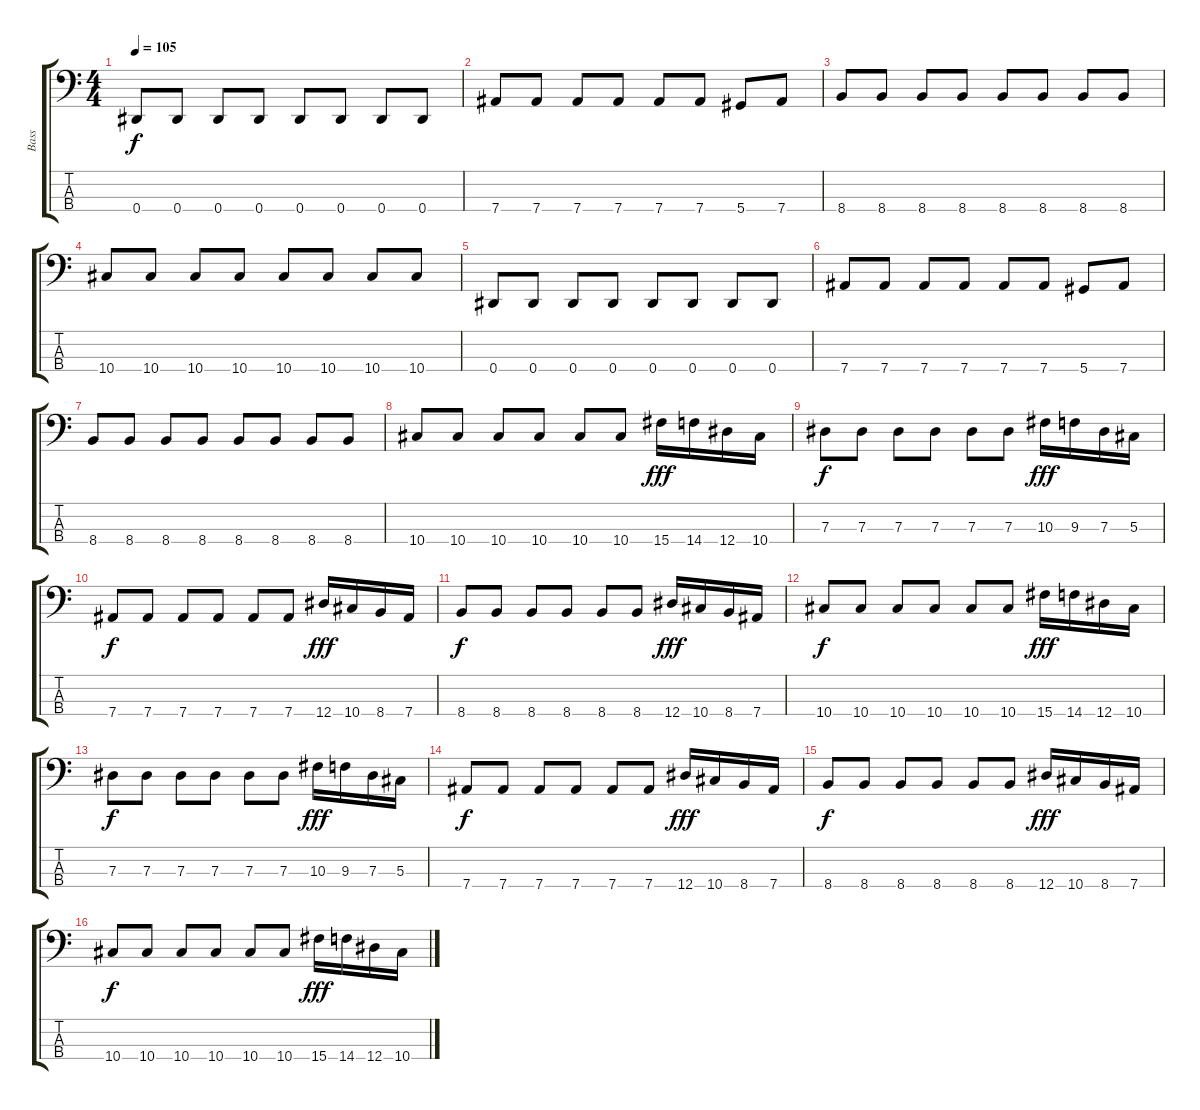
\track ("Bass" "Bass") {instrument electricbassfinger}
\staff {score tabs}
\tuning (Gb2 Db2 Ab1 Eb1) {hide}
\ts (4 4)
\tempo 105
\clef f4
\ks c
0.4.8{dy f} 0.4.8 0.4.8 0.4.8 0.4.8 0.4.8 0.4.8 0.4.8 |
7.4.8 7.4.8 7.4.8 7.4.8 7.4.8 7.4.8 5.4.8 7.4.8 |
8.4.8 8.4.8 8.4.8 8.4.8 8.4.8 8.4.8 8.4.8 8.4.8 |
10.4.8 10.4.8 10.4.8 10.4.8 10.4.8 10.4.8 10.4.8 10.4.8 |
0.4.8 0.4.8 0.4.8 0.4.8 0.4.8 0.4.8 0.4.8 0.4.8 |
7.4.8 7.4.8 7.4.8 7.4.8 7.4.8 7.4.8 5.4.8 7.4.8 |
8.4.8 8.4.8 8.4.8 8.4.8 8.4.8 8.4.8 8.4.8 8.4.8 |
10.4.8 10.4.8 10.4.8 10.4.8 10.4.8 10.4.8 15.4.16{dy fff} 14.4.16 12.4.16 10.4.16 |
7.3.8{dy f} 7.3.8 7.3.8 7.3.8 7.3.8 7.3.8 10.3.16{dy fff} 9.3.16 7.3.16 5.3.16 |
7.4.8{dy f} 7.4.8 7.4.8 7.4.8 7.4.8 7.4.8 12.4.16{dy fff} 10.4.16 8.4.16 7.4.16 |
8.4.8{dy f} 8.4.8 8.4.8 8.4.8 8.4.8 8.4.8 12.4.16{dy fff} 10.4.16 8.4.16 7.4.16 |
10.4.8{dy f} 10.4.8 10.4.8 10.4.8 10.4.8 10.4.8 15.4.16{dy fff} 14.4.16 12.4.16 10.4.16 |
7.3.8{dy f} 7.3.8 7.3.8 7.3.8 7.3.8 7.3.8 10.3.16{dy fff} 9.3.16 7.3.16 5.3.16 |
7.4.8{dy f} 7.4.8 7.4.8 7.4.8 7.4.8 7.4.8 12.4.16{dy fff} 10.4.16 8.4.16 7.4.16 |
8.4.8{dy f} 8.4.8 8.4.8 8.4.8 8.4.8 8.4.8 12.4.16{dy fff} 10.4.16 8.4.16 7.4.16 |
10.4.8{dy f} 10.4.8 10.4.8 10.4.8 10.4.8 10.4.8 15.4.16{dy fff} 14.4.16 12.4.16 10.4.16
